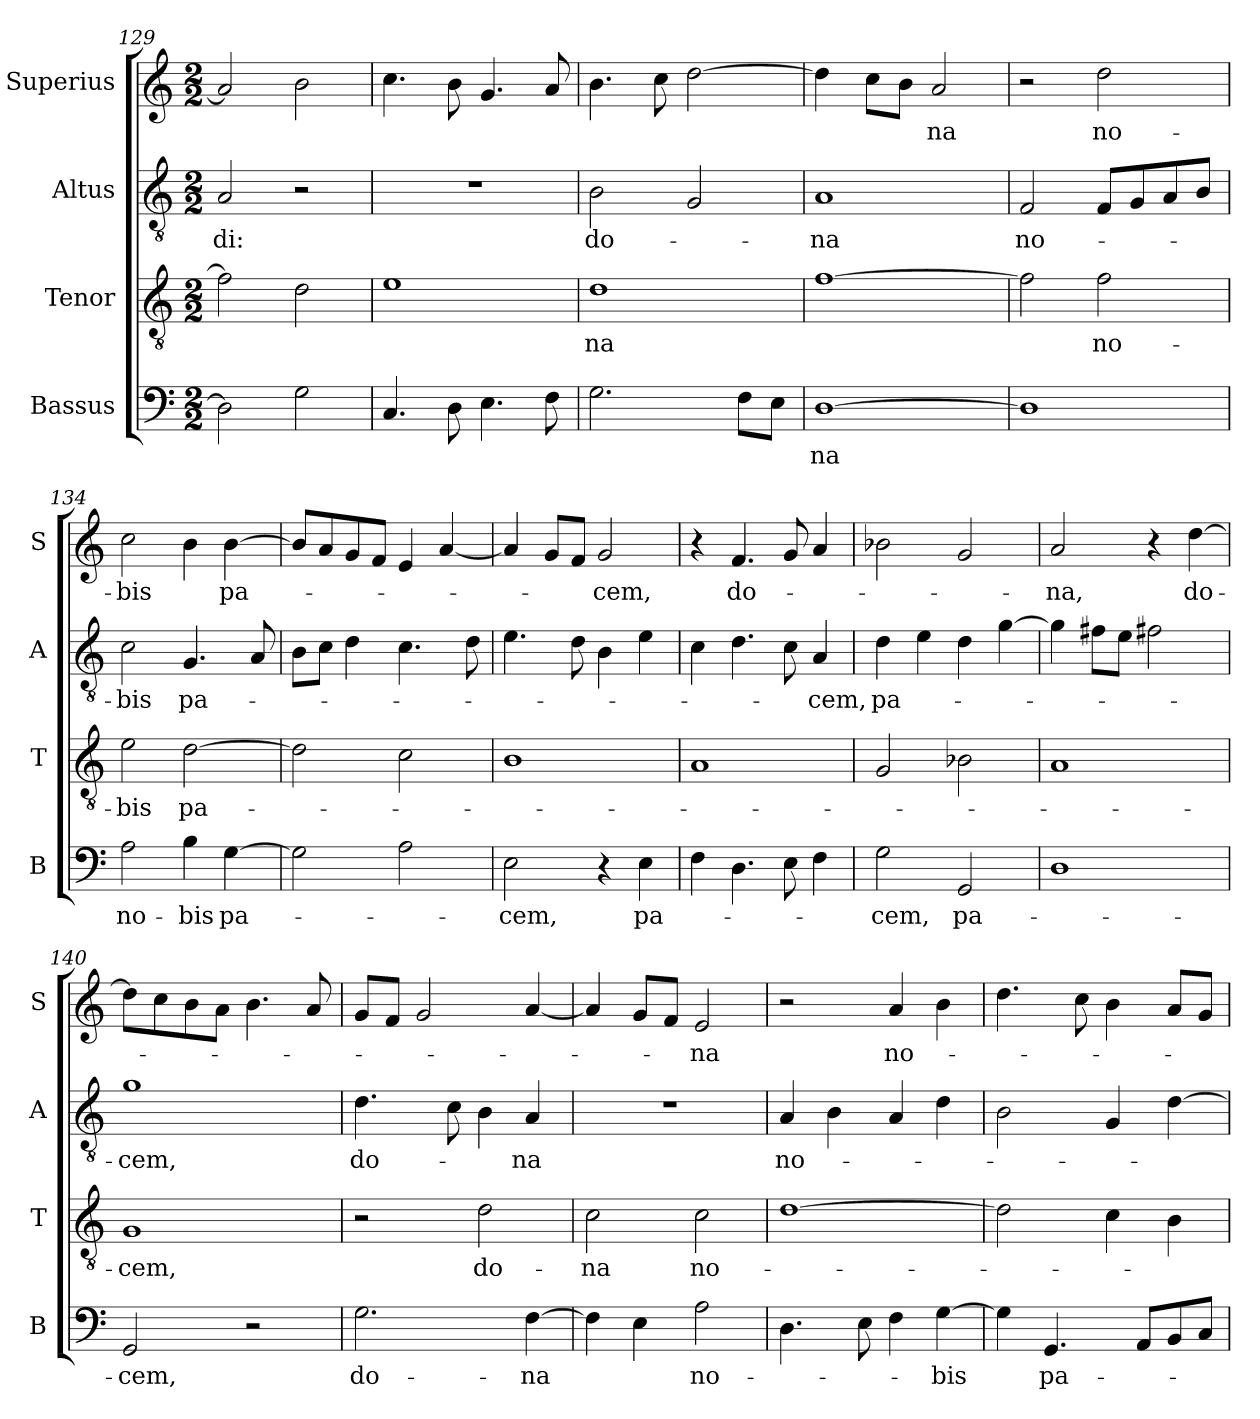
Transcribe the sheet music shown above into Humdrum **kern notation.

**kern	**text	**kern	**text	**kern	**text	**kern	**text
*part4	*part4	*part3	*part3	*part2	*part2	*part1	*part1
*staff4	*staff4	*staff3	*staff3	*staff2	*staff2	*staff1	*staff1
*I"Bassus	*	*I"Tenor	*	*I"Altus	*	*I"Superius	*
*I'B	*	*I'T	*	*I'A	*	*I'S	*
*clefF4	*	*clefGv2	*	*clefGv2	*	*clefG2	*
*k[]	*	*k[]	*	*k[]	*	*k[]	*
*M2/2	*	*M2/2	*	*M2/2	*	*M2/2	*
=129	=129	=129	=129	=129	=129	=129	=129
!	!	!	!	!	!LO:LY:i	!	!
2D]	.	2f]	.	2A	-di:	2a]	.
2G	.	2d	.	2r	.	2b	.
=130	=130	=130	=130	=130	=130	=130	=130
4.C	.	1e	.	1r	.	4.cc	.
8D	.	.	.	.	.	8b	.
4.E	.	.	.	.	.	4.g	.
8F	.	.	.	.	.	8a	.
=131	=131	=131	=131	=131	=131	=131	=131
!	!	!	!	!	!LO:LY:i	!	!
2.G	.	1d	-na	2B	do-	4.b	.
.	.	.	.	.	.	8cc	.
.	.	.	.	2G	.	[2dd	.
8FL	.	.	.	.	.	.	.
8EJ	.	.	.	.	.	.	.
=132	=132	=132	=132	=132	=132	=132	=132
!	!LO:LY:i	!	!	!	!LO:LY:i	!	!
[1D	-na	[1f	.	1A	-na	4dd]	.
.	.	.	.	.	.	8ccL	.
.	.	.	.	.	.	8bJ	.
.	.	.	.	.	.	2a	-na
=133	=133	=133	=133	=133	=133	=133	=133
!	!	!	!	!	!LO:LY:i	!	!
1D]	.	2f]	.	2F	no-	2r	.
.	.	2f	no-	8FL	.	2dd	no-
.	.	.	.	8G	.	.	.
.	.	.	.	8A	.	.	.
.	.	.	.	8BJ	.	.	.
=134	=134	=134	=134	=134	=134	=134	=134
!	!LO:LY:i	!	!	!	!LO:LY:i	!	!LO:LY:i
2A	no-	2e	-bis	2c	-bis	2cc	-bis
!	!LO:LY:i	!	!LO:LY:i	!	!LO:LY:i	!	!
4B	-bis	[2d	pa-	4.G	pa-	4b	.
!	!LO:LY:i	!	!	!	!	!	!LO:LY:i
[4G	pa-	.	.	.	.	[4b	pa-
.	.	.	.	8A	.	.	.
=135	=135	=135	=135	=135	=135	=135	=135
2G]	.	2d]	.	8BL	.	8bL]	.
.	.	.	.	8cJ	.	8a	.
.	.	.	.	4d	.	8g	.
.	.	.	.	.	.	8fJ	.
2A	.	2c	.	4.c	.	4e	.
.	.	.	.	.	.	[4a	.
.	.	.	.	8d	.	.	.
=136	=136	=136	=136	=136	=136	=136	=136
!	!LO:LY:i	!	!	!	!	!	!
2E	-cem,	1B	.	4.e	.	4a]	.
.	.	.	.	.	.	8gL	.
.	.	.	.	8d	.	8fJ	.
!	!	!	!	!	!	!	!LO:LY:i
4r	.	.	.	4B	.	2g	-cem,
!	!LO:LY:i	!	!	!	!	!	!
4E	pa-	.	.	4e	.	.	.
=137	=137	=137	=137	=137	=137	=137	=137
4F	.	1A	.	4c	.	4r	.
!	!	!	!	!	!	!	!LO:LY:i
4.D	.	.	.	4.d	.	4.f	do-
8E	.	.	.	8c	.	8g	.
!	!	!	!	!	!LO:LY:i	!	!
4F	.	.	.	4A	-cem,	4a	.
=138	=138	=138	=138	=138	=138	=138	=138
!	!LO:LY:i	!	!	!	!LO:LY:i	!	!
2G	-cem,	2G	.	4d	pa-	2b-X	.
.	.	.	.	4e	.	.	.
!	!LO:LY:i	!	!	!	!	!	!
2GG	pa-	2B-X	.	4d	.	2g	.
.	.	.	.	[4g	.	.	.
=139	=139	=139	=139	=139	=139	=139	=139
!	!	!	!	!	!	!	!LO:LY:i
1D	.	1A	.	4g]	.	2a	-na,
.	.	.	.	8f#XL	.	.	.
.	.	.	.	8eJ	.	.	.
.	.	.	.	2f#X	.	4r	.
!	!	!	!	!	!	!	!LO:LY:i
.	.	.	.	.	.	[4dd	do-
=140	=140	=140	=140	=140	=140	=140	=140
!	!LO:LY:i	!	!LO:LY:i	!	!LO:LY:i	!	!
2GG	-cem,	1G	-cem,	1g	-cem,	8ddL]	.
.	.	.	.	.	.	8cc	.
.	.	.	.	.	.	8b	.
.	.	.	.	.	.	8aJ	.
2r	.	.	.	.	.	4.b	.
.	.	.	.	.	.	8a	.
=141	=141	=141	=141	=141	=141	=141	=141
2.G	do-	2r	.	4.d	do-	8gL	.
.	.	.	.	.	.	8fJ	.
.	.	.	.	.	.	2g	.
.	.	.	.	8c	.	.	.
!	!	!	!LO:LY:i	!	!	!	!
.	.	2d	do-	4B	.	.	.
[4F	-na	.	.	4A	-na	[4a	.
=142	=142	=142	=142	=142	=142	=142	=142
!	!	!	!LO:LY:i	!	!	!	!
4F]	.	2c	-na	1r	.	4a]	.
4E	.	.	.	.	.	8gL	.
.	.	.	.	.	.	8fJ	.
!	!	!	!LO:LY:i	!	!	!	!LO:LY:i
2A	no-	2c	no-	.	.	2e	-na
=143	=143	=143	=143	=143	=143	=143	=143
4.D	.	[1d	.	4A	no-	2r	.
.	.	.	.	4B	.	.	.
8E	.	.	.	.	.	.	.
!	!	!	!	!	!	!	!LO:LY:i
4F	.	.	.	4A	.	4a	no-
[4G	-bis	.	.	4d	.	4b	.
=144	=144	=144	=144	=144	=144	=144	=144
4G]	.	2d]	.	2B	.	4.dd	.
!	!LO:LY:i	!	!	!	!	!	!
4.GG	pa-	.	.	.	.	.	.
.	.	.	.	.	.	8cc	.
.	.	4c	.	4G	.	4b	.
8AAL	.	.	.	.	.	.	.
8BB	.	4B	.	[4d	.	8aL	.
8CJ	.	.	.	.	.	8gJ	.
=	=	=	=	=	=	=	=
*-	*-	*-	*-	*-	*-	*-	*-
